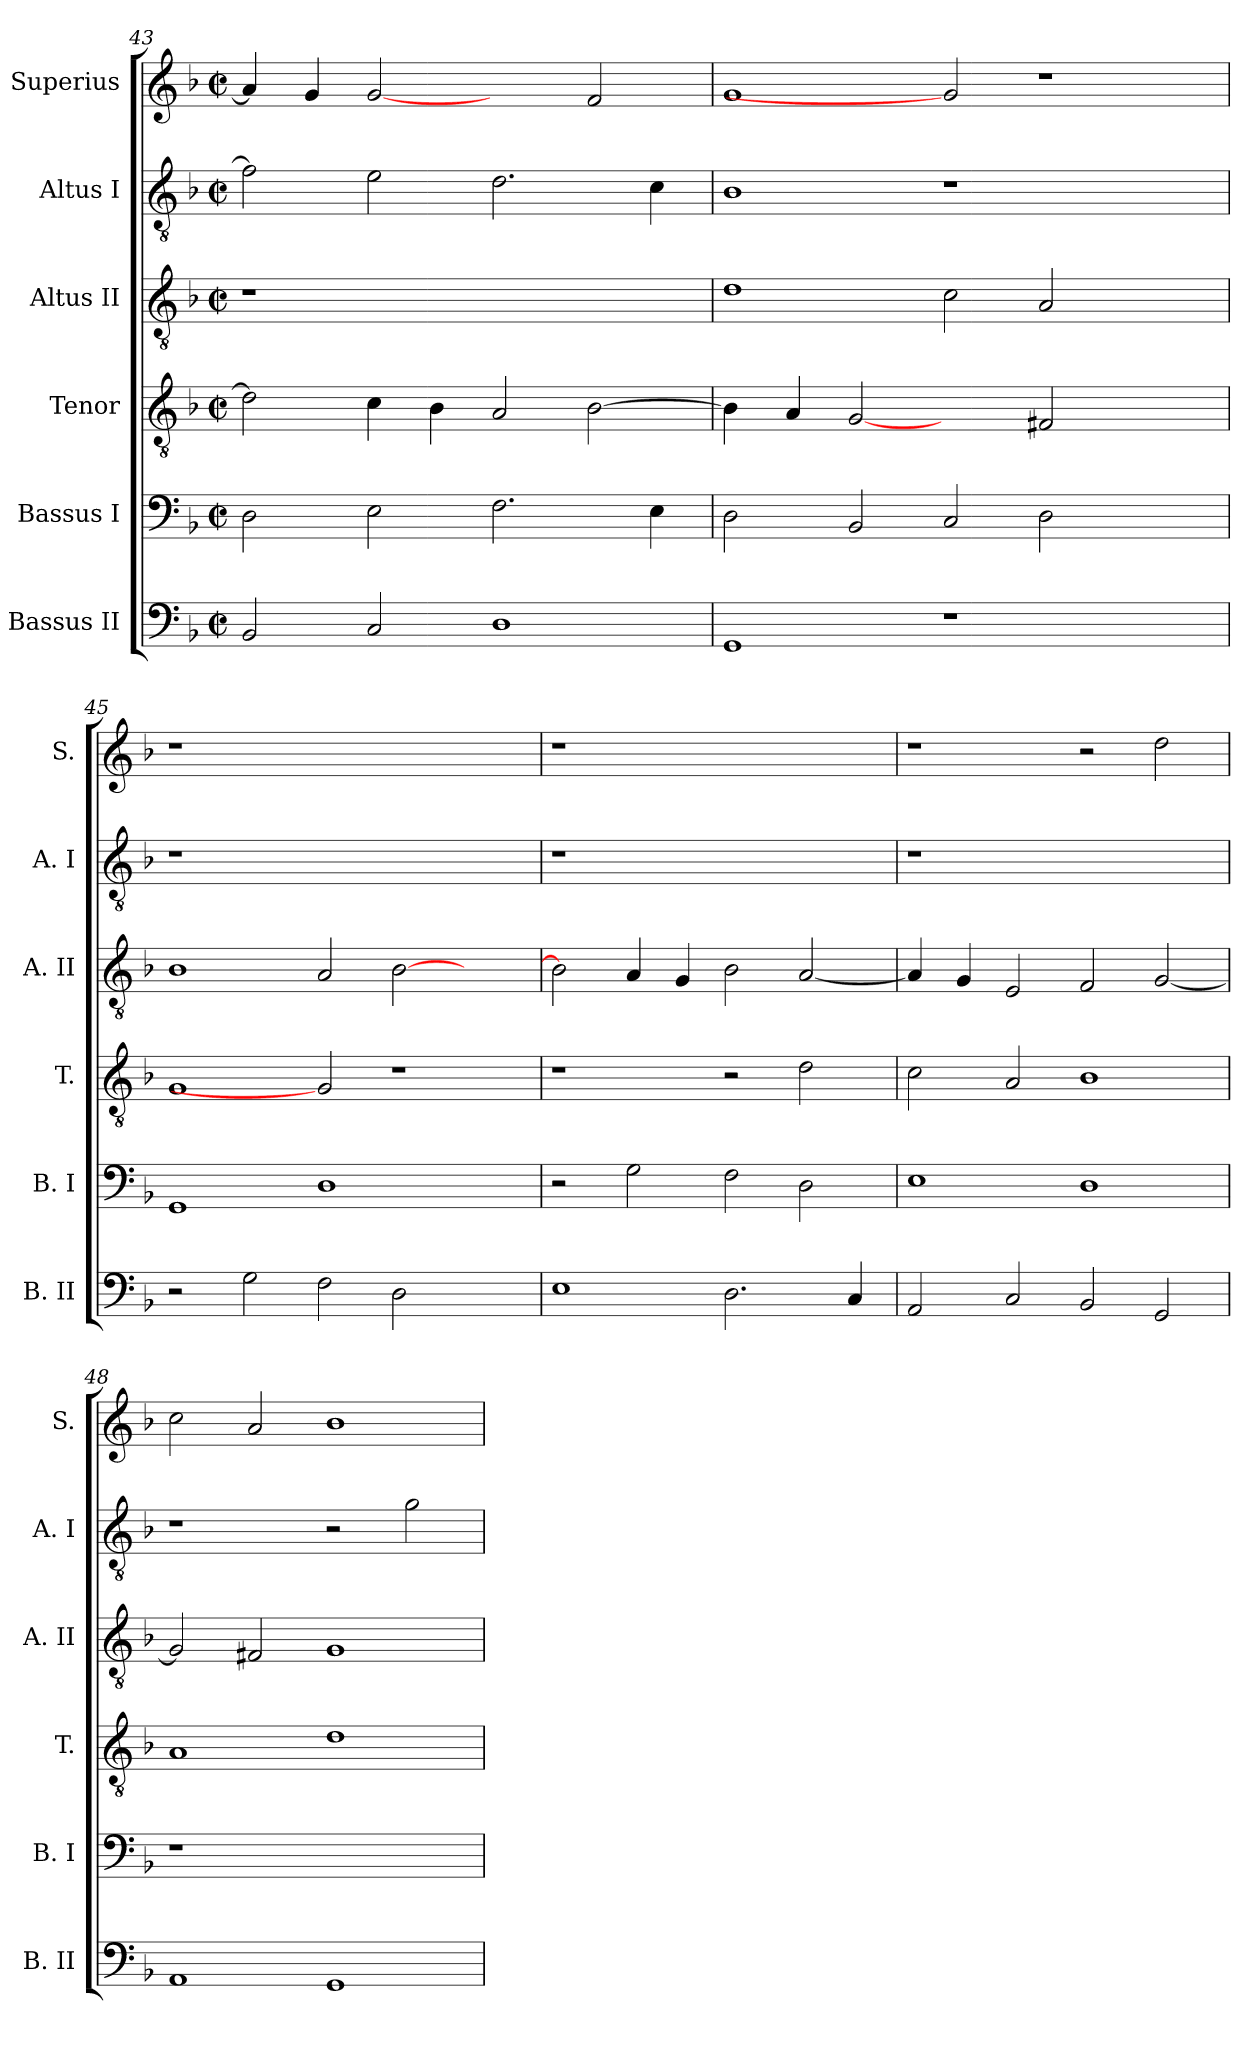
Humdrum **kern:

**kern	**kern	**kern	**kern	**kern	**kern
*part6	*part5	*part4	*part3	*part2	*part1
*staff6	*staff5	*staff4	*staff3	*staff2	*staff1
*I"Bassus II	*I"Bassus I	*I"Tenor	*I"Altus II	*I"Altus I	*I"Superius
*I'B. II	*I'B. I	*I'T.	*I'A. II	*I'A. I	*I'S.
*clefF4	*clefF4	*clefGv2	*clefGv2	*clefGv2	*clefG2
*	*	*ITrd7c12	*ITrd7c12	*ITrd7c12	*
*k[b-]	*k[b-]	*k[b-]	*k[b-]	*k[b-]	*k[b-]
*F:	*F:	*F:	*F:	*F:	*F:
*M2/2	*M2/2	*M2/2	*M2/2	*M2/2	*M2/2
*met(c|)	*met(c|)	*met(c|)	*met(c|)	*met(c|)	*met(c|)
=43	=43	=43	=43	=43	=43
!	!	!	!LO:N:vis=1	!	!
2BB-i/	2Di\	2Di\]	1r	2Fi\]	4ai/]
.	.	.	.	.	4gi/
2Ci/	2Ei\	4Ci\	.	2Ei\	[2gi
.	.	4BB-i\	.	.	.
1Di	2.Fi\	2AAi/	1ryy	2.Di\	2ryy
.	.	[>2BB-i\	.	.	2fi/
.	4Ei\	.	.	4Ci\	.
=44	=44	=44	=44	=44	=44
1GGi	2Di\	4BB-i\]	1Di	1BB-i	1gi
.	.	4AAi/	.	.	.
.	2BB-i/	[2GGi	.	.	.
1r	2Ci/	2ryy	2Ci\	1r	2gi]
.	2Di\	2FF#Xi/	2AAi/	.	1r
2ryy	2ryy	2ryy	2ryy	2ryy	.
=45	=45	=45	=45	=45	=45
!	!	!	!	!LO:N:vis=1	!LO:N:vis=1
2r	1GGi	1GGi	1BB-i	1r	1r
2Gi\	.	.	.	.	.
2Fi\	1Di	2GGi]	2AAi/	1.ryy	1.ryy
2Di\	.	1r	[>2BB-i\	.	.
2ryy	2ryy	.	2ryy	.	.
!!LO:PB:g=z
=46	=46	=46	=46	=46	=46
!	!	!	!	!LO:N:vis=1	!LO:N:vis=1
1Ei	2r	1r	2BB-i\]	1r	1r
.	2Gi\	.	4AAi/	.	.
.	.	.	4GGi/	.	.
2.Di\	2Fi\	2r	2BB-i\	1ryy	1ryy
.	2Di\	2Di\	[<2AAi/	.	.
4Ci/	.	.	.	.	.
=47	=47	=47	=47	=47	=47
!	!	!	!	!LO:N:vis=1	!
2AAi/	1Ei	2Ci\	4AAi/]	1r	1r
.	.	.	4GGi/	.	.
2Ci/	.	2AAi/	2EEi/	.	.
2BB-i/	1Di	1BB-i	2FFi/	1ryy	2r
2GGi/	.	.	[<2GGi/	.	2ddi\
=48	=48	=48	=48	=48	=48
!	!LO:N:vis=1	!	!	!	!
1AAi	1r	1AAi	2GGi/]	1r	2cci\
.	.	.	2FF#Xi/	.	2ai/
1GGi	1ryy	1Di	1GGi	2r	1b-i
.	.	.	.	2Gi\	.
=	=	=	=	=	=
*-	*-	*-	*-	*-	*-
